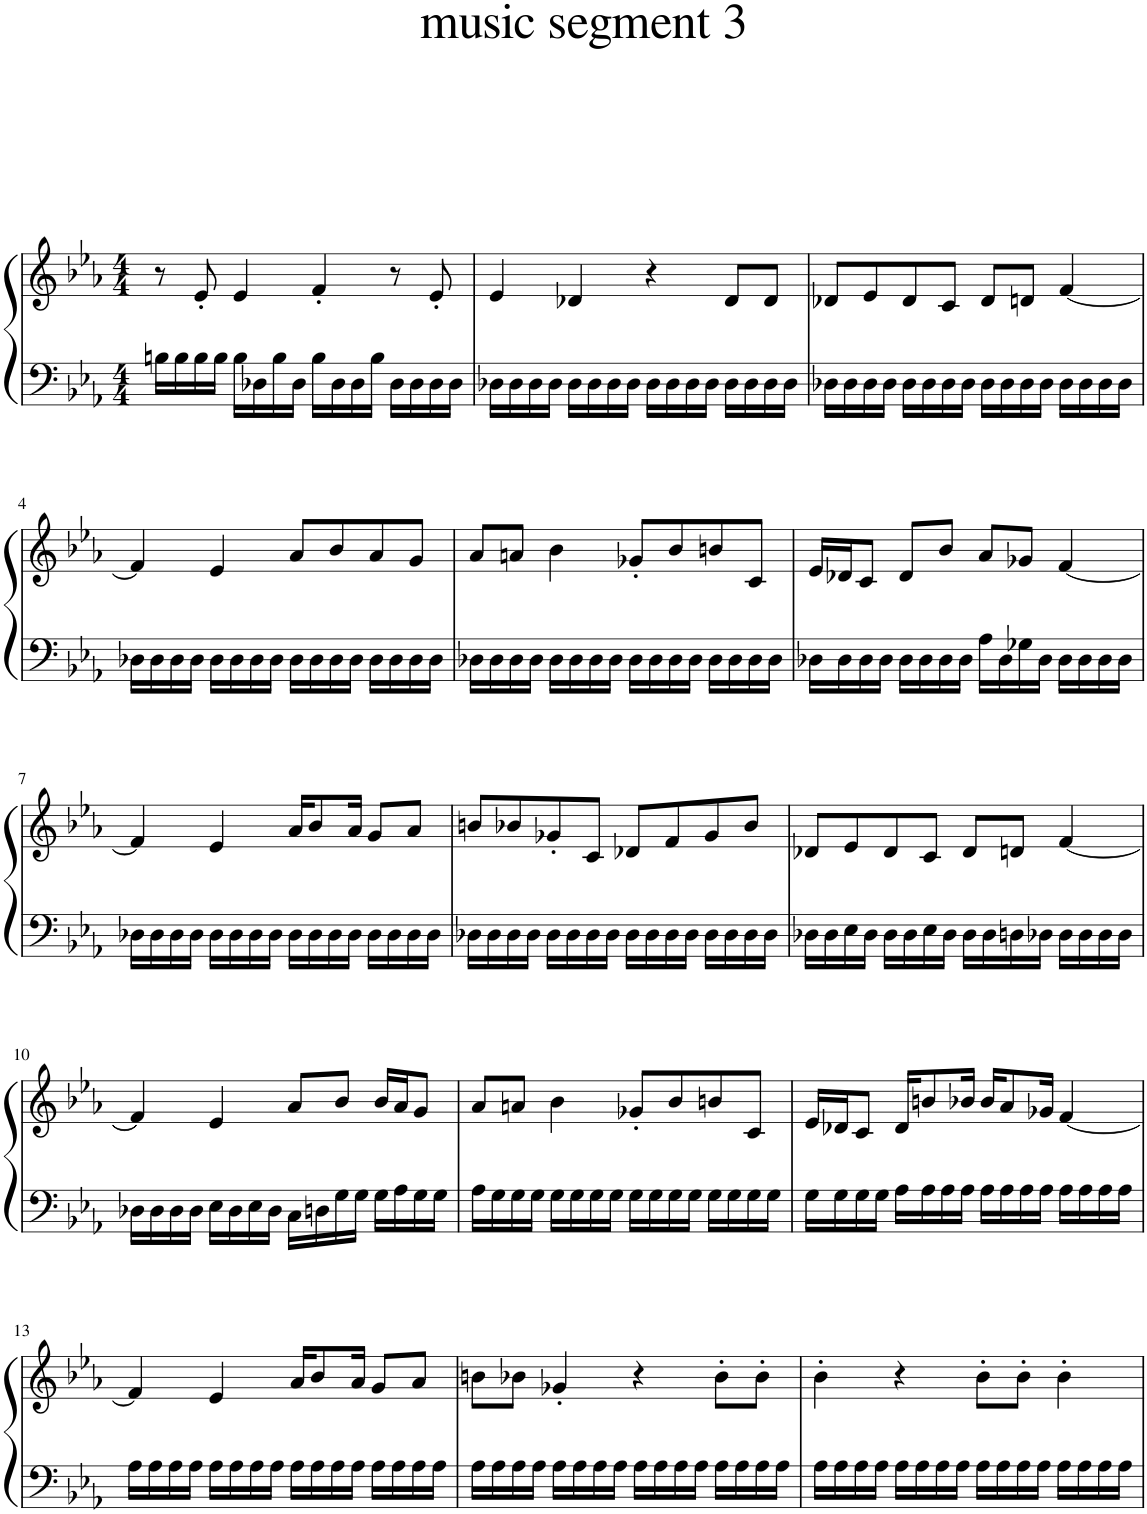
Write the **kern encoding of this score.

**kern	**kern
*part1	*part1
*staff2	*staff1
*I"Piano	*
*I'Pno.	*
*clefF4	*clefG2
*k[b-e-a-]	*k[b-e-a-]
*M4/4	*M4/4
=1	=1
16Bn\LL	8r
16B\	.
16B\	8e-'/
16B\JJ	.
16B\LL	4e-/
16D-X\	.
16B\	.
16D-\JJ	.
16B\LL	4f'/
16D-\	.
16D-\	.
16B\JJ	.
16D-\LL	8r
16D-\	.
16D-\	8e-'/
16D-\JJ	.
=2	=2
16D-X\LL	4e-/
16D-\	.
16D-\	.
16D-\JJ	.
16D-\LL	4d-X/
16D-\	.
16D-\	.
16D-\JJ	.
16D-\LL	4r
16D-\	.
16D-\	.
16D-\JJ	.
16D-\LL	8d-/L
16D-\	.
16D-\	8d-/J
16D-\JJ	.
=3	=3
16D-X\LL	8d-X/L
16D-\	.
16D-\	8e-/
16D-\JJ	.
16D-\LL	8d-/
16D-\	.
16D-\	8c/J
16D-\JJ	.
16D-\LL	8d-/L
16D-\	.
16D-\	8dn/J
16D-\JJ	.
16D-\LL	[4f/
16D-\	.
16D-\	.
16D-\JJ	.
!!LO:LB:g=z
=4	=4
16D-X\LL	4f/]
16D-\	.
16D-\	.
16D-\JJ	.
16D-\LL	4e-/
16D-\	.
16D-\	.
16D-\JJ	.
16D-\LL	8a-/L
16D-\	.
16D-\	8b-/
16D-\JJ	.
16D-\LL	8a-/
16D-\	.
16D-\	8g/J
16D-\JJ	.
=5	=5
16D-X\LL	8a-/L
16D-\	.
16D-\	8an/J
16D-\JJ	.
16D-\LL	4b-\
16D-\	.
16D-\	.
16D-\JJ	.
16D-\LL	8g-X'/L
16D-\	.
16D-\	8b-/
16D-\JJ	.
16D-\LL	8bn/
16D-\	.
16D-\	8c/J
16D-\JJ	.
=6	=6
16D-X\LL	16e-/LL
16D-\	16d-X/J
16D-\	8c/J
16D-\JJ	.
16D-\LL	8d-/L
16D-\	.
16D-\	8b-/J
16D-\JJ	.
16A-\LL	8a-/L
16D-\	.
16G-X\	8g-X/J
16D-\JJ	.
16D-\LL	[4f/
16D-\	.
16D-\	.
16D-\JJ	.
!!LO:LB:g=z
=7	=7
16D-X\LL	4f/]
16D-\	.
16D-\	.
16D-\JJ	.
16D-\LL	4e-/
16D-\	.
16D-\	.
16D-\JJ	.
16D-\LL	16a-/KL
16D-\	8b-/
16D-\	.
16D-\JJ	16a-/Jk
16D-\LL	8g/L
16D-\	.
16D-\	8a-/J
16D-\JJ	.
=8	=8
16D-X\LL	8bn/L
16D-\	.
16D-\	8b-X/
16D-\JJ	.
16D-\LL	8g-X'/
16D-\	.
16D-\	8c/J
16D-\JJ	.
16D-\LL	8d-X/L
16D-\	.
16D-\	8f/
16D-\JJ	.
16D-\LL	8g-/
16D-\	.
16D-\	8b-/J
16D-\JJ	.
=9	=9
16D-X\LL	8d-X/L
16D-\	.
16E-\	8e-/
16D-\JJ	.
16D-\LL	8d-/
16D-\	.
16E-\	8c/J
16D-\JJ	.
16D-\LL	8d-/L
16D-\	.
16Dn\	8dn/J
16D-X\JJ	.
16D-\LL	[4f/
16D-\	.
16D-\	.
16D-\JJ	.
!!LO:LB:g=z
=10	=10
16D-X\LL	4f/]
16D-\	.
16D-\	.
16D-\JJ	.
16E-\LL	4e-/
16D-\	.
16E-\	.
16D-\JJ	.
16C\LL	8a-/L
16Dn\	.
16G\	8b-/J
16G\JJ	.
16G\LL	16b-/LL
16A-\	16a-/J
16G\	8g/J
16G\JJ	.
=11	=11
16A-\LL	8a-/L
16G\	.
16G\	8an/J
16G\JJ	.
16G\LL	4b-\
16G\	.
16G\	.
16G\JJ	.
16G\LL	8g-X'/L
16G\	.
16G\	8b-/
16G\JJ	.
16G\LL	8bn/
16G\	.
16G\	8c/J
16G\JJ	.
=12	=12
16G\LL	16e-/LL
16G\	16d-X/J
16G\	8c/J
16G\JJ	.
16A-\LL	16d-/KL
16A-\	8bn/
16A-\	.
16A-\JJ	16b-X/Jk
16A-\LL	16b-/KL
16A-\	8a-/
16A-\	.
16A-\JJ	16g-X/Jk
16A-\LL	[4f/
16A-\	.
16A-\	.
16A-\JJ	.
!!LO:LB:g=z
=13	=13
16A-\LL	4f/]
16A-\	.
16A-\	.
16A-\JJ	.
16A-\LL	4e-/
16A-\	.
16A-\	.
16A-\JJ	.
16A-\LL	16a-/KL
16A-\	8b-/
16A-\	.
16A-\JJ	16a-/Jk
16A-\LL	8g/L
16A-\	.
16A-\	8a-/J
16A-\JJ	.
=14	=14
16A-\LL	8bn\L
16A-\	.
16A-\	8b-X\J
16A-\JJ	.
16A-\LL	4g-X'/
16A-\	.
16A-\	.
16A-\JJ	.
16A-\LL	4r
16A-\	.
16A-\	.
16A-\JJ	.
16A-\LL	8b-'\L
16A-\	.
16A-\	8b-'\J
16A-\JJ	.
=15	=15
16A-\LL	4b-'\
16A-\	.
16A-\	.
16A-\JJ	.
16A-\LL	4r
16A-\	.
16A-\	.
16A-\JJ	.
16A-\LL	8b-'\L
16A-\	.
16A-\	8b-'\J
16A-\JJ	.
16A-\LL	4b-'\
16A-\	.
16A-\	.
16A-\JJ	.
=	=
*-	*-
